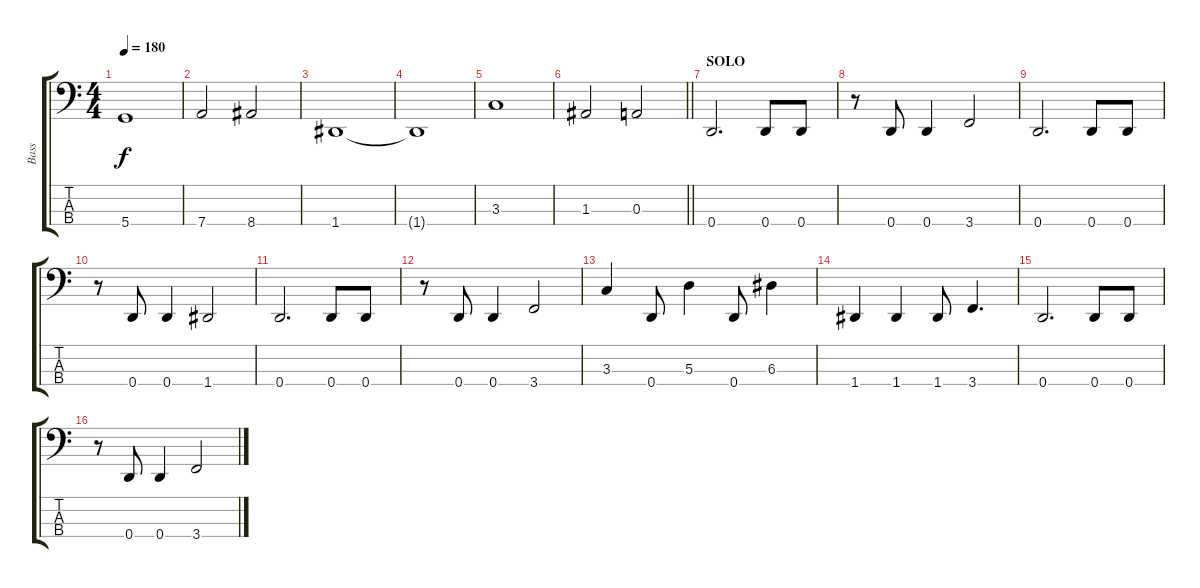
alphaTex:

\track ("Bass" "Bass") {instrument electricbassfinger}
\staff {score tabs}
\tuning (G2 D2 A1 D1) {hide}
\ts (4 4)
\tempo 180
\clef f4
\ks c
5.4.1{dy f} |
7.4.2 8.4.2 |
1.4.1 |
1.4{t}.1 |
3.3.1 |
\barLineRight lightlight
1.3.2 0.3.2 |
\section ("" "SOLO")
0.4.2{d} 0.4.8 0.4.8 |
r.8 0.4.8 0.4.4 3.4.2 |
0.4.2{d} 0.4.8 0.4.8 |
r.8 0.4.8 0.4.4 1.4.2 |
0.4.2{d} 0.4.8 0.4.8 |
r.8 0.4.8 0.4.4 3.4.2 |
3.3.4 0.4.8 5.3.4 0.4.8 6.3.4 |
1.4.4 1.4.4 1.4.8 3.4.4{d} |
0.4.2{d} 0.4.8 0.4.8 |
r.8 0.4.8 0.4.4 3.4.2
